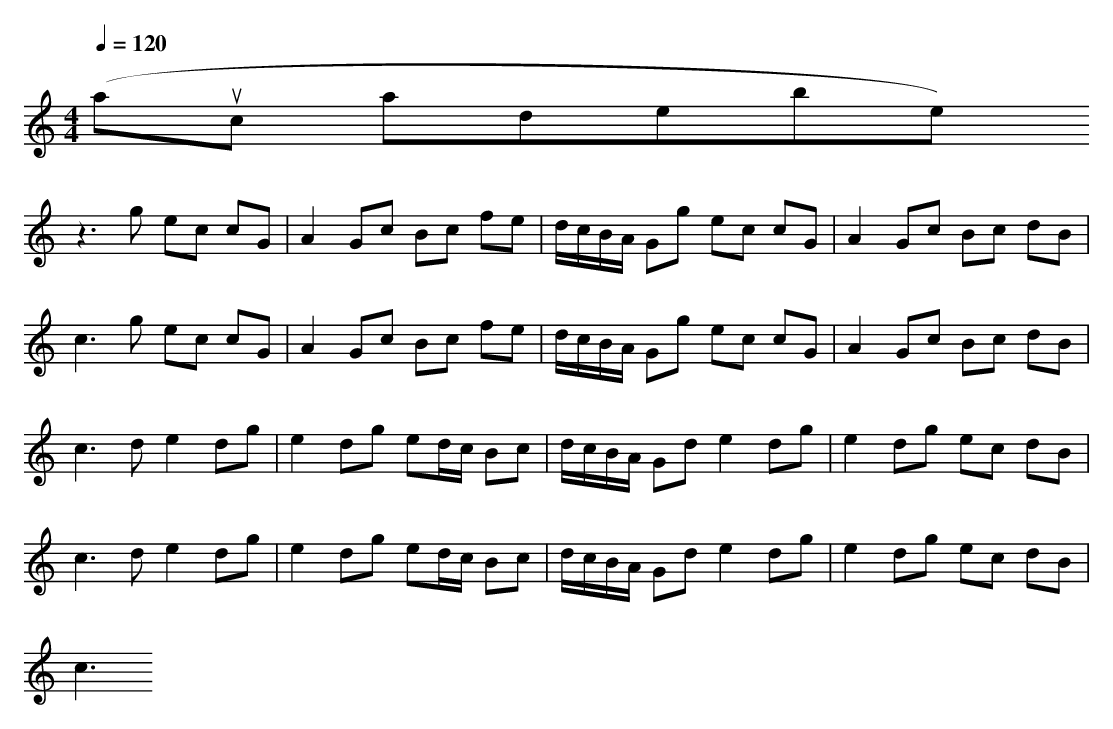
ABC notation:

X:1
T:
M: 4/4
L: 1/8
Q:1/4=120
K:C % 0 sharps
V:1
(manuscrit Wandembrille)
z3g ec cG|A2 Gc Bc fe|d/2c/2B/2A/2 Gg ec cG|A2 Gc Bc dB|
c3g ec cG|A2 Gc Bc fe|d/2c/2B/2A/2 Gg ec cG|A2 Gc Bc dB|
c3d e2 dg|e2 dg ed/2c/2 Bc|d/2c/2B/2A/2 Gd e2 dg|e2 dg ec dB|
c3d e2 dg|e2 dg ed/2c/2 Bc|d/2c/2B/2A/2 Gd e2 dg|e2 dg ec dB|
c3
